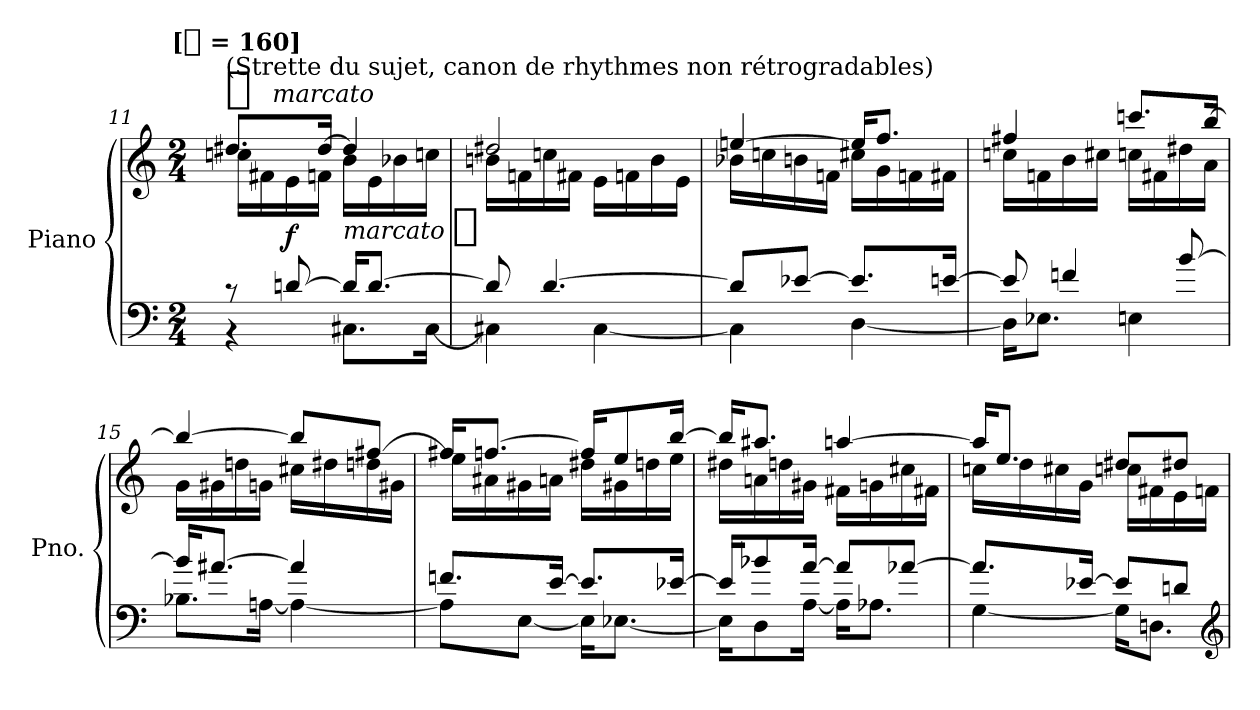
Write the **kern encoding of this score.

**kern	**kern	**dynam
*part1	*part1	*part1
*staff2	*staff1	*staff1/2
*I"Piano	*	*
*I'Pno.	*	*
*clefF4	*clefG2	*
*k[]	*k[]	*
*C:	*C:	*
!!LO:TX:omd:t=[[8th] = 160]
*M2/4	*M2/4	*
*MM80	*MM80	*
=11	=11	=11
*^	*^	*
!	!	!LO:TX:a:t=(Strette du sujet, canon de rhythmes non rétrogradables)	!	!
!	!	!	!	!LO:DY:a:t=%s marcato
!	!	!	!	!LO:DY:n=1:b:t=%s legato
8rc	4r	8.dd#XL	16ccnLL	f p
.	.	.	16f#X	.
!	!	!	!	!LO:DY:n=2:a=2
[8dn	.	.	16e	f
.	.	[16dd#Jk	16fnJJ	.
!	!	!	!	!LO:DY:n=3:t=marcato %s
16dKL]	8.C#XL	4dd#]	16bLL	f
[8.dJ	.	.	16e	.
.	.	.	16b-X	.
.	[16C#Jk	.	16ccnJJ	.
=12	=12	=12	=12	=12
8d]	4C#X]	2dd#X	16bnLL	.
.	.	.	16fn	.
[4.d	.	.	16ccn	.
.	.	.	16f#XJJ	.
.	[4C#	.	16eLL	.
.	.	.	16fn	.
.	.	.	16b	.
.	.	.	16eJJ	.
=13	=13	=13	=13	=13
8dL]	4C#]	[4een	16b-XLL	.
.	.	.	16ccn	.
[8e-XJ	.	.	16bn	.
.	.	.	16fnJJ	.
8.e-L]	[4D	16eeKL]	16cc#XLL	.
.	.	8.ffJ	16g	.
.	.	.	16fn	.
[16enJk	.	.	16f#XJJ	.
=14	=14	=14	=14	=14
8e]	16DKL]	4ff#X	16ccnLL	.
.	8.E-XJ	.	16fn	.
4fn	.	.	16b	.
.	.	.	16cc#XJJ	.
.	4En	8.cccnL	16ccnLL	.
.	.	.	16f#X	.
[8b	.	.	16dd#X	.
.	.	[16bbJk	16aJJ	.
=15	=15	=15	=15	=15
16bKL]	8.B-XL	4bb_	16gLL	.
[8.a#XJ	.	.	16g#X	.
.	.	.	16ddn	.
.	[16AnJk	.	16gnJJ	.
4a#]	4A_	8bbL]	16cc#XLL	.
.	.	.	16dd#X	.
.	.	[8ff#XJ	16ddn	.
.	.	.	16g#XJJ	.
=16	=16	=16	=16	=16
8.fnL	8AL]	16ff#XKL]	16eeLL	.
.	.	[8.ffnJ	16a#X	.
.	[8EJ	.	16g#X	.
[16eJk	.	.	16anJJ	.
8.eL]	16EKL]	16ffKL]	16dd#XLL	.
.	[8.E-XJ	8ee	16g#X	.
.	.	.	16ddn	.
[16e-XJk	.	[16bbJk	16eeJJ	.
=17	=17	=17	=17	=17
16e-KL]	16E-KL]	16bbKL]	16dd#XLL	.
8b-X	8D	8.aa#XJ	16an	.
.	.	.	16ddn	.
[16aJk	[16AJk	.	16g#XJJ	.
8aL]	16AKL]	[4aan	16f#XLL	.
.	8.A-XJ	.	16gn	.
[8a-XJ	.	.	16cc#X	.
.	.	.	16f#XJJ	.
=18	=18	=18	=18	=18
8.a-L]	[4G	16aaKL]	16ccnLL	.
.	.	8.eeJ	16dd	.
.	.	.	16cc#X	.
[16e-XJk	.	.	16gJJ	.
8e-L]	16GKL]	8dd#XL	16ccnLL	.
.	8.DnJ	.	16f#X	.
8dnJ	.	8dd#XJ	16e	.
.	.	.	16fnJJ	.
*v	*v	*	*	*
*	*v	*v	*
*clefG2	*	*
=	=	=
*-	*-	*-
